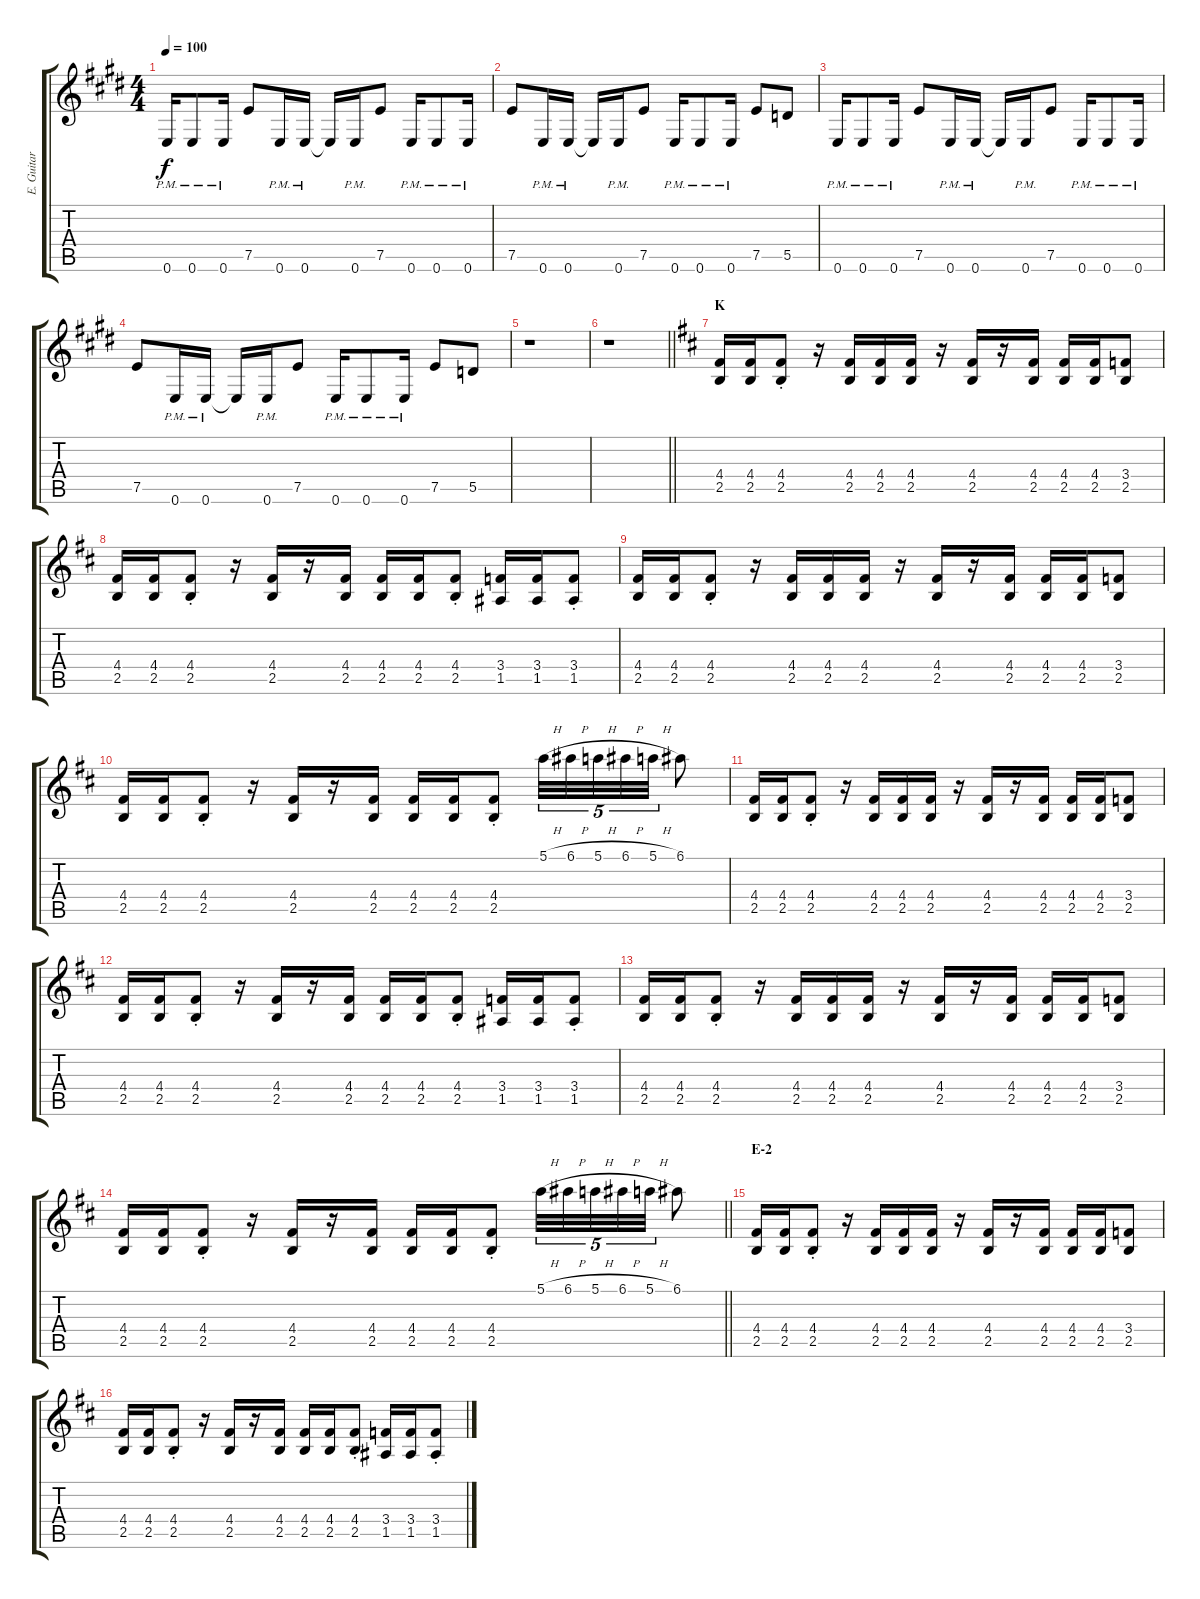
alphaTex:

\track ("E. Guitar II" "E. Guitar ") {instrument overdrivenguitar}
\staff {score tabs}
\tuning (E4 B3 G3 D3 A2 E2) {hide}
\ts (4 4)
\tempo 100
\clef g2
\ks e
0.6{pm}.16{dy f} 0.6{pm}.8 0.6{pm}.16 7.5.8 0.6{pm}.16 0.6{pm}.16 0.6{t}.16 0.6{pm}.16 7.5.8 0.6{pm}.16 0.6{pm}.8 0.6{pm}.16 |
7.5.8 0.6{pm}.16 0.6{pm}.16 0.6{t}.16 0.6{pm}.16 7.5.8 0.6{pm}.16 0.6{pm}.8 0.6{pm}.16 7.5.8 5.5.8 |
0.6{pm}.16 0.6{pm}.8 0.6{pm}.16 7.5.8 0.6{pm}.16 0.6{pm}.16 0.6{t}.16 0.6{pm}.16 7.5.8 0.6{pm}.16 0.6{pm}.8 0.6{pm}.16 |
7.5.8 0.6{pm}.16 0.6{pm}.16 0.6{t}.16 0.6{pm}.16 7.5.8 0.6{pm}.16 0.6{pm}.8 0.6{pm}.16 7.5.8 5.5.8 |
r.1 |
\barLineRight lightlight
r.1 |
\section ("" "K")
\ks d
(4.4 2.5).16 (4.4 2.5).16 (4.4{st} 2.5{st}).8 r.16 (4.4 2.5).16 (4.4 2.5).16 (4.4 2.5).16 r.16 (4.4 2.5).16 r.16 (4.4 2.5).16 (4.4 2.5).16 (4.4 2.5).16 (3.4 2.5).8 |
(4.4 2.5).16 (4.4 2.5).16 (4.4{st} 2.5{st}).8 r.16 (4.4 2.5).16 r.16 (4.4 2.5).16 (4.4 2.5).16 (4.4 2.5).16 (4.4{st} 2.5{st}).8 (3.4 1.5).16 (3.4 1.5).16 (3.4{st} 1.5{st}).8 |
(4.4 2.5).16 (4.4 2.5).16 (4.4{st} 2.5{st}).8 r.16 (4.4 2.5).16 (4.4 2.5).16 (4.4 2.5).16 r.16 (4.4 2.5).16 r.16 (4.4 2.5).16 (4.4 2.5).16 (4.4 2.5).16 (3.4 2.5).8 |
(4.4 2.5).16 (4.4 2.5).16 (4.4{st} 2.5{st}).8 r.16 (4.4 2.5).16 r.16 (4.4 2.5).16 (4.4 2.5).16 (4.4 2.5).16 (4.4{st} 2.5{st}).8 5.1{h}.32{tu (5 4)} 6.1{h}.32{tu (5 4)} 5.1{h}.32{tu (5 4)} 6.1{h}.32{tu (5 4)} 5.1{h}.32{tu (5 4)} 6.1.8 |
(4.4 2.5).16 (4.4 2.5).16 (4.4{st} 2.5{st}).8 r.16 (4.4 2.5).16 (4.4 2.5).16 (4.4 2.5).16 r.16 (4.4 2.5).16 r.16 (4.4 2.5).16 (4.4 2.5).16 (4.4 2.5).16 (3.4 2.5).8 |
(4.4 2.5).16 (4.4 2.5).16 (4.4{st} 2.5{st}).8 r.16 (4.4 2.5).16 r.16 (4.4 2.5).16 (4.4 2.5).16 (4.4 2.5).16 (4.4{st} 2.5{st}).8 (3.4 1.5).16 (3.4 1.5).16 (3.4{st} 1.5{st}).8 |
(4.4 2.5).16 (4.4 2.5).16 (4.4{st} 2.5{st}).8 r.16 (4.4 2.5).16 (4.4 2.5).16 (4.4 2.5).16 r.16 (4.4 2.5).16 r.16 (4.4 2.5).16 (4.4 2.5).16 (4.4 2.5).16 (3.4 2.5).8 |
\barLineRight lightlight
(4.4 2.5).16 (4.4 2.5).16 (4.4{st} 2.5{st}).8 r.16 (4.4 2.5).16 r.16 (4.4 2.5).16 (4.4 2.5).16 (4.4 2.5).16 (4.4{st} 2.5{st}).8 5.1{h}.32{tu (5 4)} 6.1{h}.32{tu (5 4)} 5.1{h}.32{tu (5 4)} 6.1{h}.32{tu (5 4)} 5.1{h}.32{tu (5 4)} 6.1.8 |
\section ("" "E-2")
(4.4 2.5).16 (4.4 2.5).16 (4.4{st} 2.5{st}).8 r.16 (4.4 2.5).16 (4.4 2.5).16 (4.4 2.5).16 r.16 (4.4 2.5).16 r.16 (4.4 2.5).16 (4.4 2.5).16 (4.4 2.5).16 (3.4 2.5).8 |
(4.4 2.5).16 (4.4 2.5).16 (4.4{st} 2.5{st}).8 r.16 (4.4 2.5).16 r.16 (4.4 2.5).16 (4.4 2.5).16 (4.4 2.5).16 (4.4{st} 2.5{st}).8 (3.4 1.5).16 (3.4 1.5).16 (3.4{st} 1.5{st}).8
